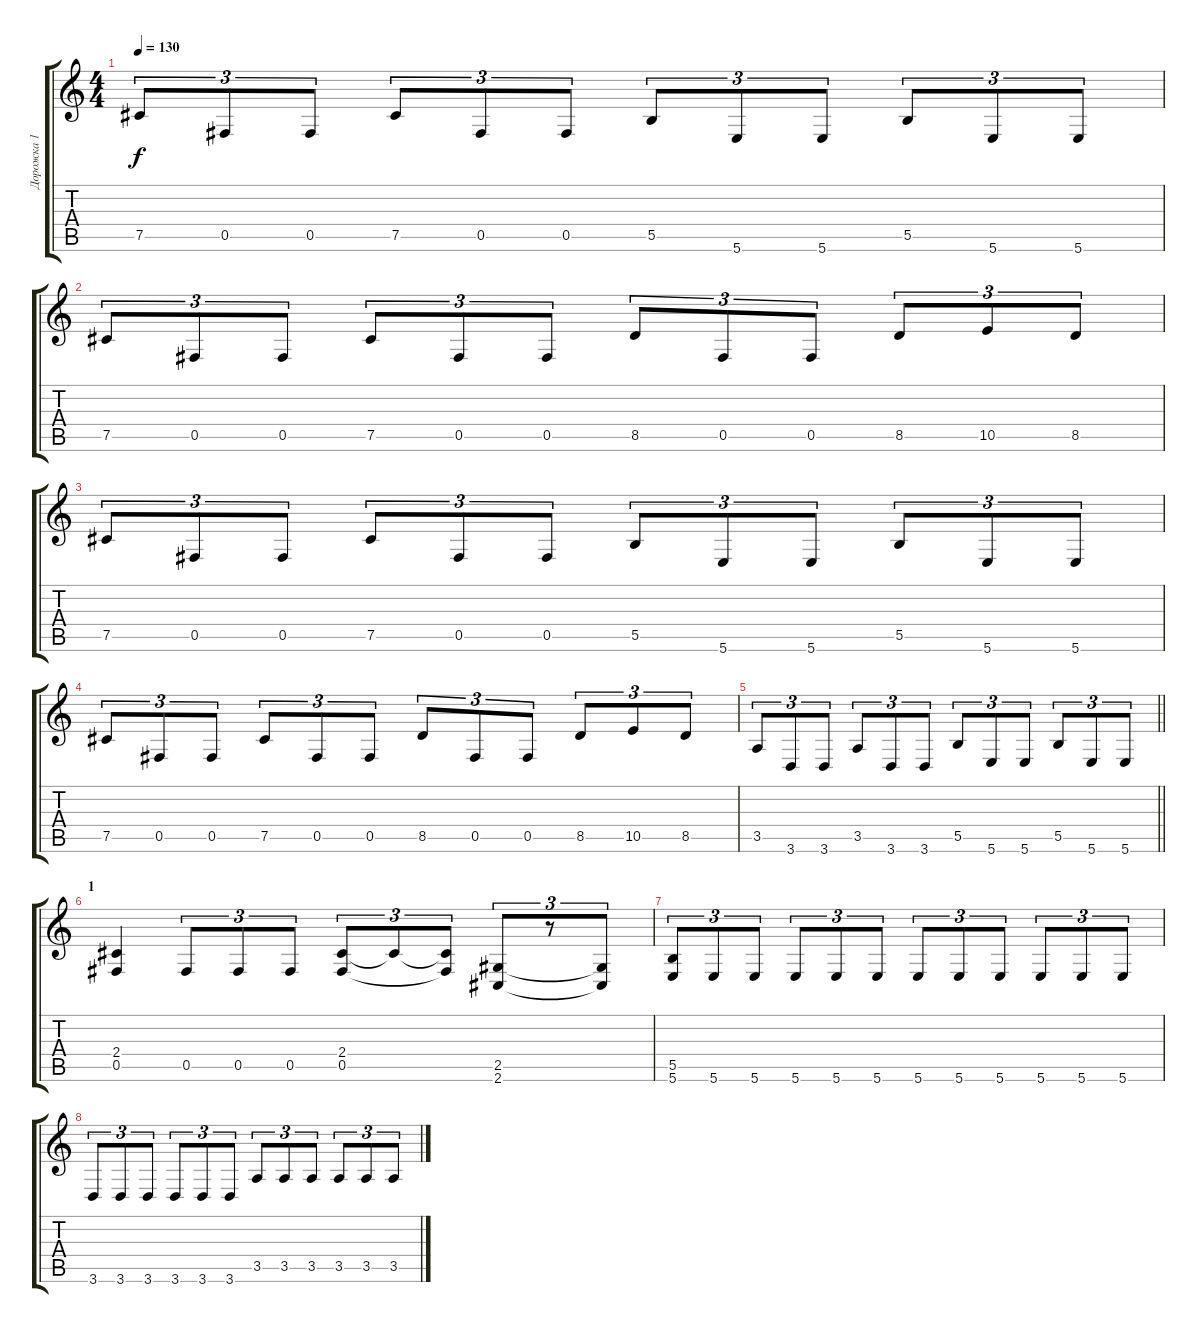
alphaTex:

\track ("Дорожка 1" "Дорожка 1") {instrument distortionguitar}
\staff {score tabs}
\tuning (Db4 Ab3 E3 B2 Gb2 B1) {hide}
\ts (4 4)
\tempo 130
\clef g2
\ks c
7.5.8{tu (3 2) dy f} 0.5.8{tu (3 2)} 0.5.8{tu (3 2)} 7.5.8{tu (3 2)} 0.5.8{tu (3 2)} 0.5.8{tu (3 2)} 5.5.8{tu (3 2)} 5.6.8{tu (3 2)} 5.6.8{tu (3 2)} 5.5.8{tu (3 2)} 5.6.8{tu (3 2)} 5.6.8{tu (3 2)} |
7.5.8{tu (3 2)} 0.5.8{tu (3 2)} 0.5.8{tu (3 2)} 7.5.8{tu (3 2)} 0.5.8{tu (3 2)} 0.5.8{tu (3 2)} 8.5.8{tu (3 2)} 0.5.8{tu (3 2)} 0.5.8{tu (3 2)} 8.5.8{tu (3 2)} 10.5.8{tu (3 2)} 8.5.8{tu (3 2)} |
7.5.8{tu (3 2)} 0.5.8{tu (3 2)} 0.5.8{tu (3 2)} 7.5.8{tu (3 2)} 0.5.8{tu (3 2)} 0.5.8{tu (3 2)} 5.5.8{tu (3 2)} 5.6.8{tu (3 2)} 5.6.8{tu (3 2)} 5.5.8{tu (3 2)} 5.6.8{tu (3 2)} 5.6.8{tu (3 2)} |
7.5.8{tu (3 2)} 0.5.8{tu (3 2)} 0.5.8{tu (3 2)} 7.5.8{tu (3 2)} 0.5.8{tu (3 2)} 0.5.8{tu (3 2)} 8.5.8{tu (3 2)} 0.5.8{tu (3 2)} 0.5.8{tu (3 2)} 8.5.8{tu (3 2)} 10.5.8{tu (3 2)} 8.5.8{tu (3 2)} |
\barLineRight lightlight
3.5.8{tu (3 2)} 3.6.8{tu (3 2)} 3.6.8{tu (3 2)} 3.5.8{tu (3 2)} 3.6.8{tu (3 2)} 3.6.8{tu (3 2)} 5.5.8{tu (3 2)} 5.6.8{tu (3 2)} 5.6.8{tu (3 2)} 5.5.8{tu (3 2)} 5.6.8{tu (3 2)} 5.6.8{tu (3 2)} |
\section ("" "1")
(2.4 0.5).4 0.5.8{tu (3 2)} 0.5.8{tu (3 2)} 0.5.8{tu (3 2)} (2.4 0.5).8{tu (3 2)} 2.4{t}.8{tu (3 2)} (2.4{t} 0.5{t}).8{tu (3 2)} (2.5 2.6).8{tu (3 2)} r.8{tu (3 2)} (2.5{t} 2.6{t}).8{tu (3 2)} |
(5.5 5.6).8{tu (3 2)} 5.6.8{tu (3 2)} 5.6.8{tu (3 2)} 5.6.8{tu (3 2)} 5.6.8{tu (3 2)} 5.6.8{tu (3 2)} 5.6.8{tu (3 2)} 5.6.8{tu (3 2)} 5.6.8{tu (3 2)} 5.6.8{tu (3 2)} 5.6.8{tu (3 2)} 5.6.8{tu (3 2)} |
3.6.8{tu (3 2)} 3.6.8{tu (3 2)} 3.6.8{tu (3 2)} 3.6.8{tu (3 2)} 3.6.8{tu (3 2)} 3.6.8{tu (3 2)} 3.5.8{tu (3 2)} 3.5.8{tu (3 2)} 3.5.8{tu (3 2)} 3.5.8{tu (3 2)} 3.5.8{tu (3 2)} 3.5.8{tu (3 2)}
